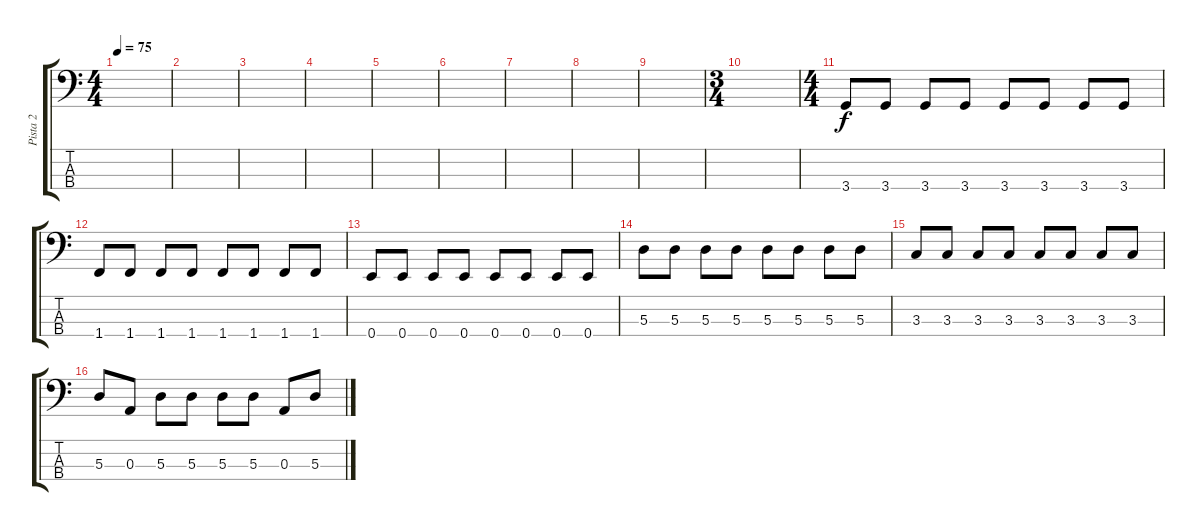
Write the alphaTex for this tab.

\track ("Pista 2" "Pista 2") {instrument electricbassfinger}
\staff {score tabs}
\tuning (G2 D2 A1 E1) {hide}
\ts (4 4)
\tempo 75
\clef f4
\ks c
|
|
|
|
|
|
|
|
|
\ts (3 4)
|
\ts (4 4)
3.4.8 3.4.8 3.4.8 3.4.8 3.4.8 3.4.8 3.4.8 3.4.8 |
1.4.8 1.4.8 1.4.8 1.4.8 1.4.8 1.4.8 1.4.8 1.4.8 |
0.4.8 0.4.8 0.4.8 0.4.8 0.4.8 0.4.8 0.4.8 0.4.8 |
5.3.8 5.3.8 5.3.8 5.3.8 5.3.8 5.3.8 5.3.8 5.3.8 |
3.3.8 3.3.8 3.3.8 3.3.8 3.3.8 3.3.8 3.3.8 3.3.8 |
5.3.8 0.3.8 5.3.8 5.3.8 5.3.8 5.3.8 0.3.8 5.3.8
